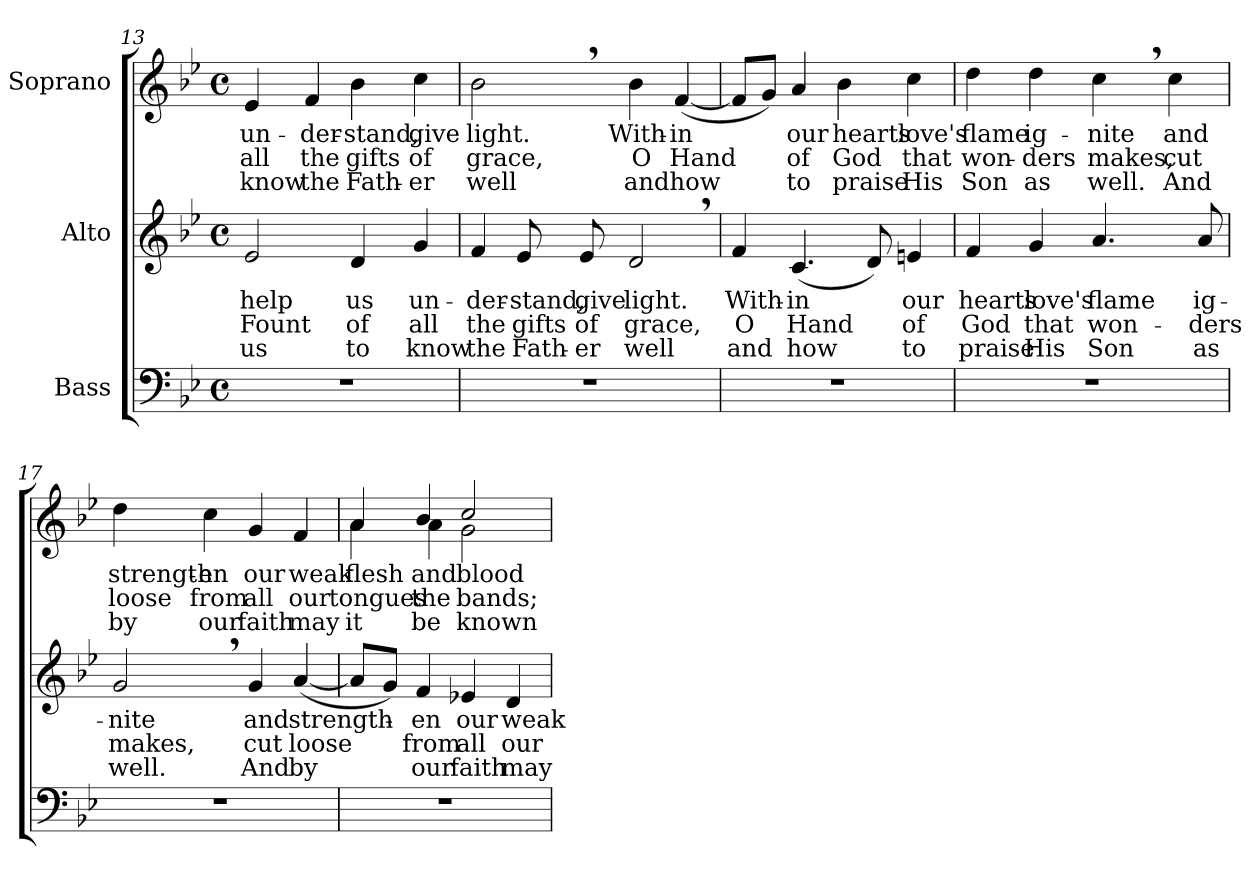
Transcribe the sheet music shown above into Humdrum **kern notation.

**kern	**kern	**text	**text	**text	**kern	**text	**text	**text
*part3	*part2	*part2	*part2	*part2	*part1	*part1	*part1	*part1
*staff3	*staff2	*staff2	*staff2	*staff2	*staff1	*staff1	*staff1	*staff1
*I"Bass	*I"Alto	*	*	*	*I"Soprano	*	*	*
*clefF4	*clefG2	*	*	*	*clefG2	*	*	*
*k[b-e-]	*k[b-e-]	*	*	*	*k[b-e-]	*	*	*
*B-:	*B-:	*	*	*	*B-:	*	*	*
*M4/4	*M4/4	*	*	*	*M4/4	*	*	*
*met(c)	*met(c)	*	*	*	*met(c)	*	*	*
=13	=13	=13	=13	=13	=13	=13	=13	=13
!	!	!LO:LY:b	!LO:LY:b	!LO:LY:b	!	!	!	!
!	!	!	!	!	!	!LO:LY:b	!LO:LY:b	!LO:LY:b
1r	2e-/	help	Fount	us	4e-/	un-	all	know
!	!	!	!	!	!	!LO:LY:b	!LO:LY:b	!LO:LY:b
.	.	.	.	.	4f/	-der-	the	the
!	!	!LO:LY:b	!LO:LY:b	!LO:LY:b	!	!	!	!
!	!	!	!	!	!	!LO:LY:b	!LO:LY:b	!LO:LY:b
.	4d/	us	of	to	4b-\	-stand,	gifts	Fath-
!	!	!LO:LY:b	!LO:LY:b	!LO:LY:b	!	!	!	!
!	!	!	!	!	!	!LO:LY:b	!LO:LY:b	!LO:LY:b
.	4g/	un-	all	know	4cc\	give	of	-er
=14	=14	=14	=14	=14	=14	=14	=14	=14
!	!	!LO:LY:b	!LO:LY:b	!LO:LY:b	!	!	!	!
!	!	!	!	!	!	!LO:LY:b	!LO:LY:b	!LO:LY:b
1r	4f/	-der-	the	the	2b-,>\	light.	grace,	well
!	!	!LO:LY:b	!LO:LY:b	!LO:LY:b	!	!	!	!
.	8e-/	-stand,	gifts	Fath-	.	.	.	.
!	!	!LO:LY:b	!LO:LY:b	!LO:LY:b	!	!	!	!
.	8e-/	give	of	-er	.	.	.	.
!	!	!LO:LY:b	!LO:LY:b	!LO:LY:b	!	!	!	!
!	!	!	!	!	!	!LO:LY:b	!LO:LY:b	!LO:LY:b
.	2d,>/	light.	grace,	well	4b-\	With-	O	and
!	!	!	!	!	!	!LO:LY:b	!LO:LY:b	!LO:LY:b
.	.	.	.	.	(<[4f/	-in	Hand	how
!!LO:LB:g=z
=15	=15	=15	=15	=15	=15	=15	=15	=15
!	!	!LO:LY:b	!LO:LY:b	!LO:LY:b	!	!	!	!
1r	4f/	With-	O	and	8f/L]	.	.	.
.	.	.	.	.	8g/J)	.	.	.
!	!	!LO:LY:b	!LO:LY:b	!LO:LY:b	!	!	!	!
!	!	!	!	!	!	!LO:LY:b	!LO:LY:b	!LO:LY:b
.	(<4.c/	-in	Hand	how	4a/	our	of	to
!	!	!	!	!	!	!LO:LY:b	!LO:LY:b	!LO:LY:b
.	.	.	.	.	4b-\	hearts	God	praise
.	8d/)	.	.	.	.	.	.	.
!	!	!LO:LY:b	!LO:LY:b	!LO:LY:b	!	!	!	!
!	!	!	!	!	!	!LO:LY:b	!LO:LY:b	!LO:LY:b
.	4en/	our	of	to	4cc\	love's	that	His
=16	=16	=16	=16	=16	=16	=16	=16	=16
!	!	!LO:LY:b	!LO:LY:b	!LO:LY:b	!	!	!	!
!	!	!	!	!	!	!LO:LY:b	!LO:LY:b	!LO:LY:b
1r	4f/	hearts	God	praise	4dd\	flame	won-	Son
!	!	!LO:LY:b	!LO:LY:b	!LO:LY:b	!	!	!	!
!	!	!	!	!	!	!LO:LY:b	!LO:LY:b	!LO:LY:b
.	4g/	love's	that	His	4dd\	ig-	-ders	as
!	!	!LO:LY:b	!LO:LY:b	!LO:LY:b	!	!	!	!
!	!	!	!	!	!	!LO:LY:b	!LO:LY:b	!LO:LY:b
.	4.a/	flame	won-	Son	4cc,>\	-nite	makes,	well.
!	!	!	!	!	!	!LO:LY:b	!LO:LY:b	!LO:LY:b
.	.	.	.	.	4cc\	and	cut	And
!	!	!LO:LY:b	!LO:LY:b	!LO:LY:b	!	!	!	!
.	8a/	ig-	-ders	as	.	.	.	.
=17	=17	=17	=17	=17	=17	=17	=17	=17
!	!	!LO:LY:b	!LO:LY:b	!LO:LY:b	!	!	!	!
!	!	!	!	!	!	!LO:LY:b	!LO:LY:b	!LO:LY:b
1r	2g,>/	-nite	makes,	well.	4dd\	strength-	loose	by
!	!	!	!	!	!	!LO:LY:b	!LO:LY:b	!LO:LY:b
.	.	.	.	.	4cc\	-en	from	our
!	!	!LO:LY:b	!LO:LY:b	!LO:LY:b	!	!	!	!
!	!	!	!	!	!	!LO:LY:b	!LO:LY:b	!LO:LY:b
.	4g/	and	cut	And	4g/	our	all	faith
!	!	!LO:LY:b	!LO:LY:b	!LO:LY:b	!	!	!	!
!	!	!	!	!	!	!LO:LY:b	!LO:LY:b	!LO:LY:b
.	(<[4a/	strength-	loose	by	4f/	weak	our	may
!!LO:LB:g=z
=18	=18	=18	=18	=18	=18	=18	=18	=18
!	!	!	!	!	!	!LO:LY:b	!LO:LY:b	!LO:LY:b
*	*	*	*	*	*^	*	*	*
1r	8a/L]	.	.	.	4a/	4a\	flesh	tongues	it
.	8g/J)	.	.	.	.	.	.	.	.
!	!	!LO:LY:b	!LO:LY:b	!LO:LY:b	!	!	!	!	!
!	!	!	!	!	!	!	!LO:LY:b	!LO:LY:b	!LO:LY:b
.	4f/	-en	from	our	4b-/	4a\	and	the	be
!	!	!LO:LY:b	!LO:LY:b	!LO:LY:b	!	!	!	!	!
!	!	!	!	!	!	!	!LO:LY:b	!LO:LY:b	!LO:LY:b
.	4e-X/	our	all	faith	2cc/	2g\	blood	bands;	known
!	!	!LO:LY:b	!LO:LY:b	!LO:LY:b	!	!	!	!	!
.	4d/	weak	our	may	.	.	.	.	.
*	*	*	*	*	*v	*v	*	*	*
=	=	=	=	=	=	=	=	=
*-	*-	*-	*-	*-	*-	*-	*-	*-
